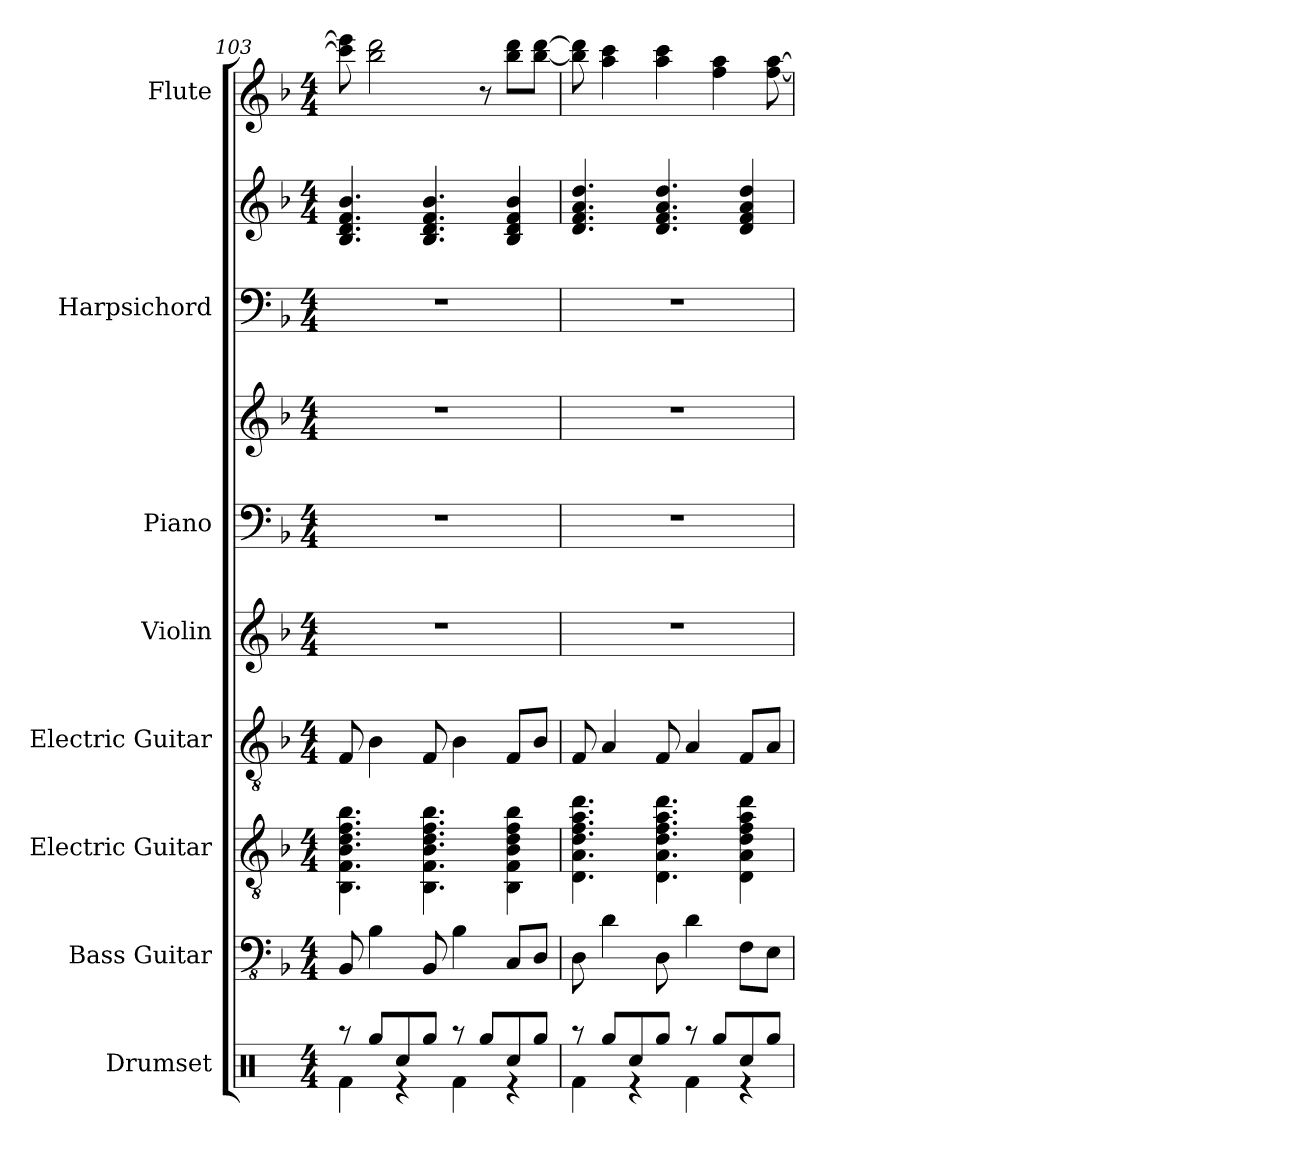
**kern	**kern	**kern	**kern	**kern	**kern	**kern	**kern	**kern	**kern
*part8	*part7	*part6	*part5	*part4	*part3	*part3	*part2	*part2	*part1
*staff10	*staff9	*staff8	*staff7	*staff6	*staff5	*staff4	*staff3	*staff2	*staff1
*I"Drumset	*I"Bass Guitar	*I"Electric Guitar	*I"Electric Guitar	*I"Violin	*I"Piano	*	*I"Harpsichord	*	*I"Flute
*I'Drs.	*I'B. Guit.	*I'El. Guit.	*I'El. Guit.	*I'Vln.	*I'Pno.	*	*I'Hch.	*	*I'Fl.
*clefX	*clefFv4	*clefGv2	*clefGv2	*clefG2	*clefF4	*clefG2	*clefF4	*clefG2	*clefG2
*k[]	*k[b-]	*k[b-]	*k[b-]	*k[b-]	*k[b-]	*k[b-]	*k[b-]	*k[b-]	*k[b-]
*M4/4	*M4/4	*M4/4	*M4/4	*M4/4	*M4/4	*M4/4	*M4/4	*M4/4	*M4/4
=103	=103	=103	=103	=103	=103	=103	=103	=103	=103
*^	*	*	*	*	*	*	*	*	*
8r	4Rf\	8BBB-/	4.BB-\ 4.F\ 4.B-\ 4.d\ 4.f\ 4.b-\	8F/	1r	1r	1r	1r	4.B-/ 4.d/ 4.f/ 4.b-/	8ccc\] 8eee\]
8Rgg/L	.	4BB-\	.	4B-\	.	.	.	.	.	2bb-\ 2ddd\
8Rcc/	4r	.	.	.	.	.	.	.	.	.
8Rgg/J	.	8BBB-/	4.BB-\ 4.F\ 4.B-\ 4.d\ 4.f\ 4.b-\	8F/	.	.	.	.	4.B-/ 4.d/ 4.f/ 4.b-/	.
8r	4Rf\	4BB-\	.	4B-\	.	.	.	.	.	.
8Rgg/L	.	.	.	.	.	.	.	.	.	8r
8Rcc/	4r	8CC/L	4BB-\ 4F\ 4B-\ 4d\ 4f\ 4b-\	8F/L	.	.	.	.	4B-/ 4d/ 4f/ 4b-/	8bb-\ 8ddd\L
8Rgg/J	.	8DD/J	.	8B-/J	.	.	.	.	.	[8bb-\ [8ddd\J
=104	=104	=104	=104	=104	=104	=104	=104	=104	=104	=104
8r	4Rf\	8DD\	4.D\ 4.A\ 4.d\ 4.f\ 4.a\ 4.dd\	8F/	1r	1r	1r	1r	4.d/ 4.f/ 4.a/ 4.dd/	8bb-\] 8ddd\]
8Rgg/L	.	4D\	.	4A/	.	.	.	.	.	4aa\ 4ccc\
8Rcc/	4r	.	.	.	.	.	.	.	.	.
8Rgg/J	.	8DD\	4.D\ 4.A\ 4.d\ 4.f\ 4.a\ 4.dd\	8F/	.	.	.	.	4.d/ 4.f/ 4.a/ 4.dd/	4aa\ 4ccc\
8r	4Rf\	4D\	.	4A/	.	.	.	.	.	.
8Rgg/L	.	.	.	.	.	.	.	.	.	4ff\ 4aa\
8Rcc/	4r	8FF\L	4D\ 4A\ 4d\ 4f\ 4a\ 4dd\	8F/L	.	.	.	.	4d/ 4f/ 4a/ 4dd/	.
8Rgg/J	.	8EE\J	.	8A/J	.	.	.	.	.	[8ff\ [8aa\
*v	*v	*	*	*	*	*	*	*	*	*
=	=	=	=	=	=	=	=	=	=
*-	*-	*-	*-	*-	*-	*-	*-	*-	*-
